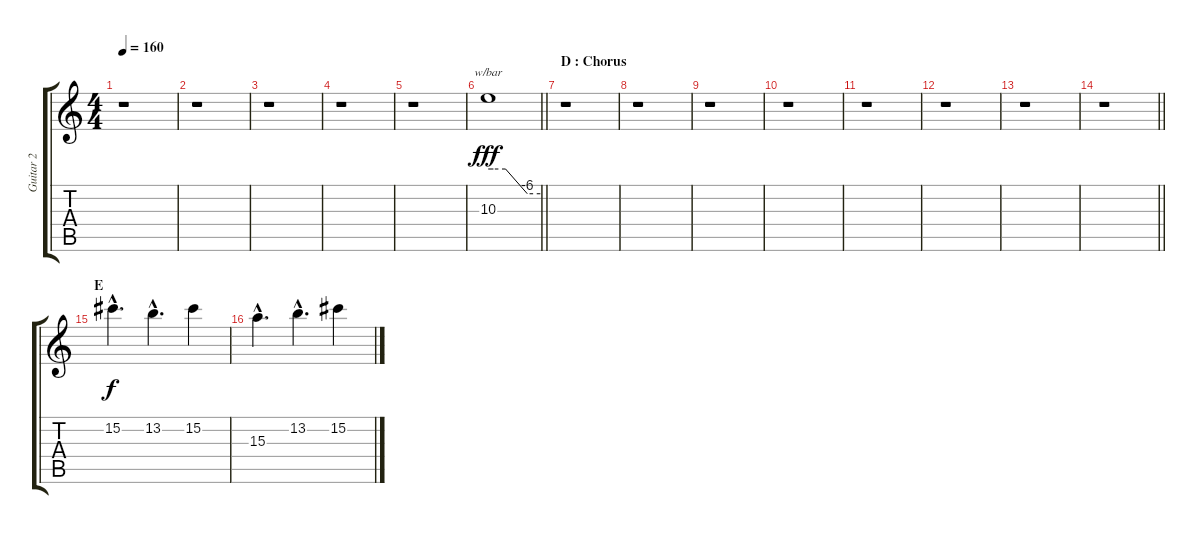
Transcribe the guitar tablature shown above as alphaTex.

\track ("Guitar 2" "Guitar 2") {instrument overdrivenguitar}
\staff {score tabs}
\tuning (Eb4 Bb3 Gb3 Db3 Ab2 Eb2) {hide}
\ts (4 4)
\tempo 160
\clef g2
\ks c
r.1{dy f} |
r.1 |
r.1 |
r.1 |
r.1 |
\barLineRight lightlight
10.3.1{tbe (custom default 0 0 6 0 20 0 45 -24 60 -24) dy fff volume 0} |
\section ("" "D : Chorus")
r.1 |
r.1 |
r.1 |
r.1 |
r.1 |
r.1 |
r.1 |
\barLineRight lightlight
r.1 |
\section ("" "E")
15.2{hac}.4{d dy f volume 11} 13.2{hac}.4{d} 15.2.4 |
15.3{hac}.4{d} 13.2{hac}.4{d} 15.2.4
